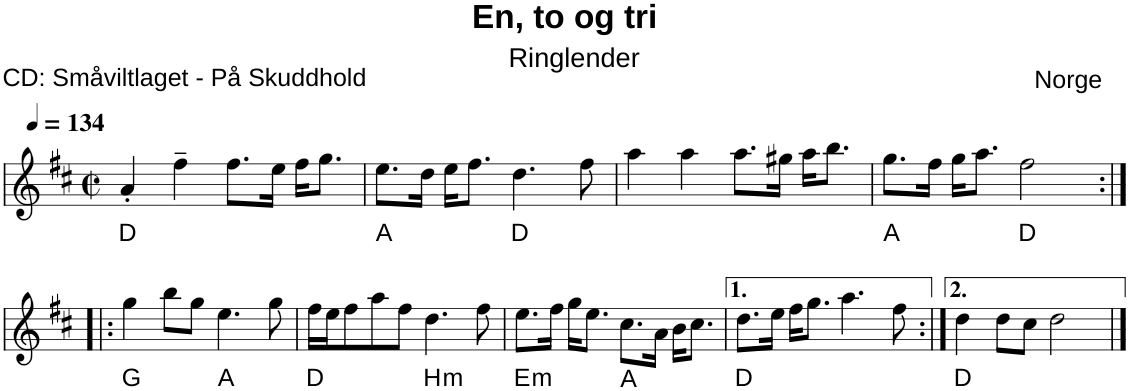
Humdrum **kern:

**kern	**harte
*part1	*part1
*staff1	*
*I"Piano	*
*I'Pno.	*
*clefG2	*
*k[f#c#]	*
*M2/2	*
*met(c|)	*
*MM134	*
=1	=1
4a'/	D:maj
4ff#~\	.
8.ff#\L	.
16ee\Jk	.
16ff#\KL	.
8.gg\J	.
=2	=2
8.ee\L	A:maj
16dd\Jk	.
16ee\KL	.
8.ff#\J	.
4.dd\	D:maj
8ff#\	.
=3	=3
4aa\	.
4aa\	.
8.aa\L	.
16gg#X\Jk	.
16aa\KL	.
8.bb\J	.
=4	=4
8.gg\L	A:maj
16ff#\Jk	.
16gg\KL	.
8.aa\J	.
2ff#\	D:maj
!!LO:LB:g=z
=5:|!|:	=5:|!|:
4gg\	G:maj
8bb\L	.
8gg\J	.
4.ee\	A:maj
8gg\	.
=6	=6
16ff#\LL	D:maj
16ee\J	.
8ff#\	.
8aa\	.
8ff#\J	.
!	!LO:H:kt=m
4.dd\	B:min
8ff#\	.
=7	=7
!	!LO:H:kt=m
8.ee\L	E:min
16ff#\Jk	.
16gg\KL	.
8.ee\J	.
8.cc#\L	A:maj
16a\Jk	.
16b\KL	.
8.cc#\J	.
=8	=8
8.dd\L	D:maj
16ee\Jk	.
16ff#\KL	.
8.gg\J	.
4.aa\	.
8ff#\	.
=9:|!	=9:|!
4dd\	D:maj
8dd\L	.
8cc#\J	.
2dd\	.
==	==
*-	*-
